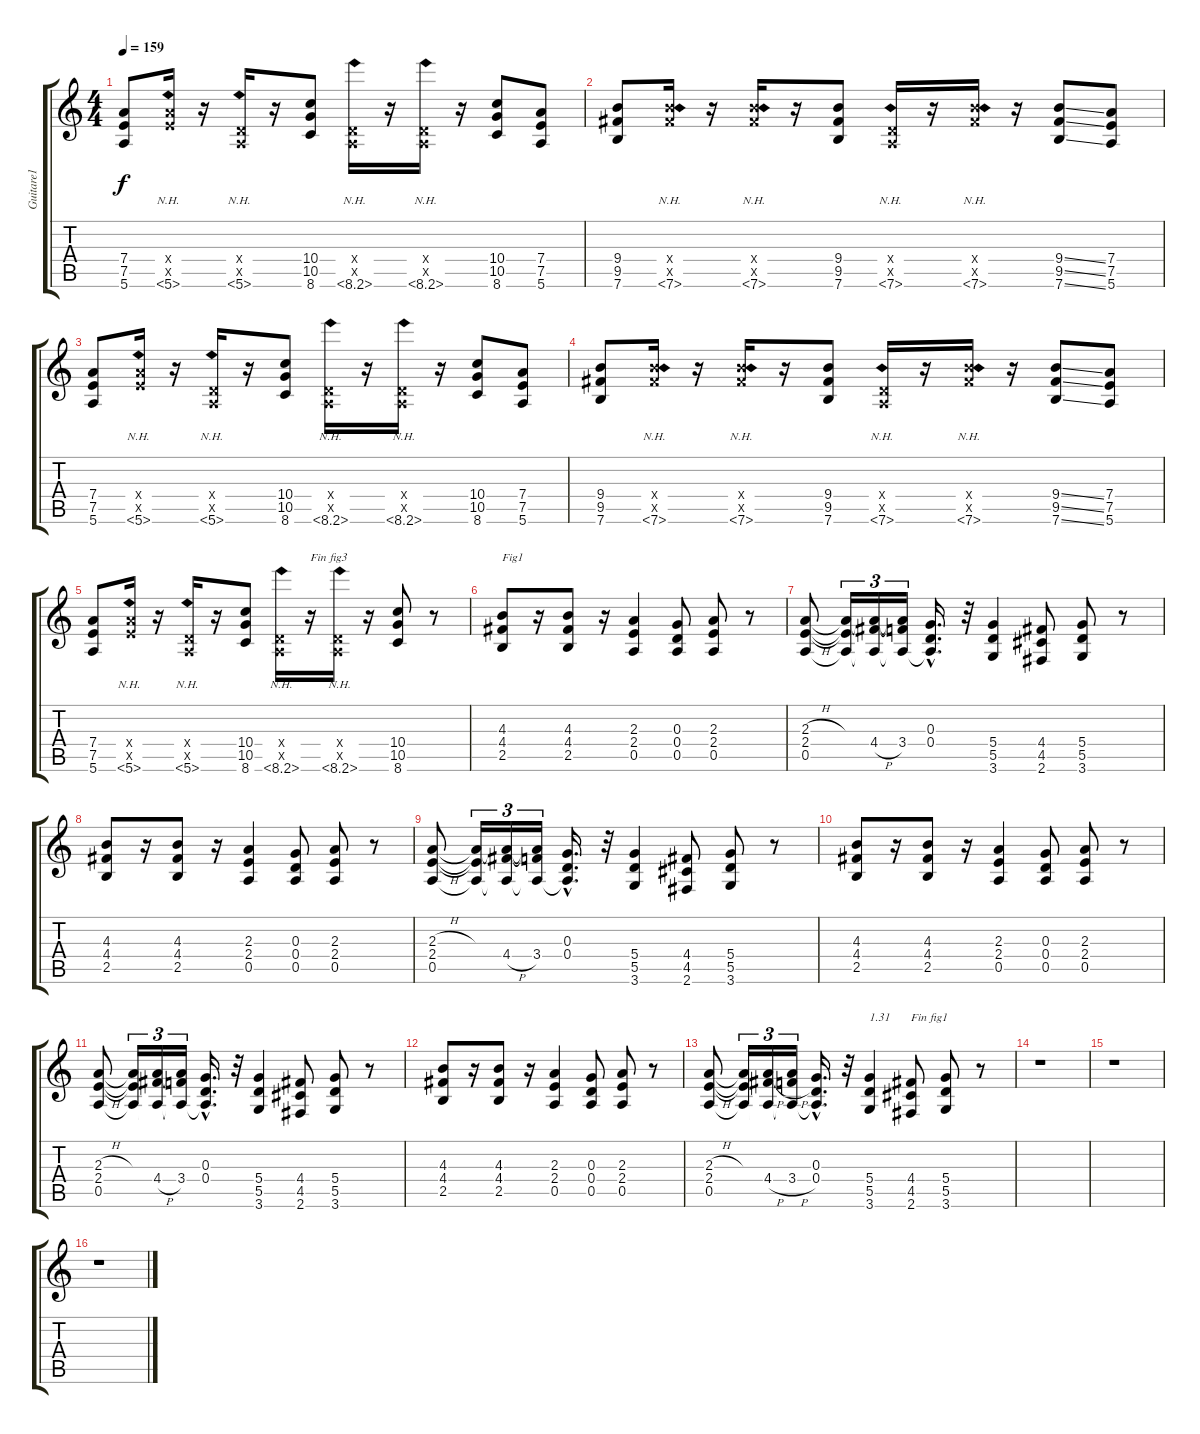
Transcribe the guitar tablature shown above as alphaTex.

\track ("Guitare1" "Guitare1") {instrument overdrivenguitar}
\staff {score tabs}
\tuning (E4 B3 G3 D3 A2 E2) {hide}
\ts (4 4)
\tempo 159
\clef g2
\ks c
(7.4 7.5 5.6).8{dy f} (7.4{x} 7.5{x} 5.6{nh}).16 r.16 (0.4{x} 0.5{x} 5.6{nh}).16 r.16 (10.4 10.5 8.6).8 (0.4{x} 0.5{x} 8.6{nh}).16 r.16 (0.4{x} 0.5{x} 8.6{nh}).16 r.16 (10.4 10.5 8.6).8 (7.4 7.5 5.6).8 |
(9.4 9.5 7.6).8 (9.4{x} 9.5{x} 7.6{nh}).16 r.16 (9.4{x} 9.5{x} 7.6{nh}).16 r.16 (9.4 9.5 7.6).8 (0.4{x} 0.5{x} 7.6{nh}).16 r.16 (9.4{x} 9.5{x} 7.6{nh}).16 r.16 (9.4{ss} 9.5{ss} 7.6{ss}).8 (7.4 7.5 5.6).8 |
(7.4 7.5 5.6).8 (7.4{x} 7.5{x} 5.6{nh}).16 r.16 (0.4{x} 0.5{x} 5.6{nh}).16 r.16 (10.4 10.5 8.6).8 (0.4{x} 0.5{x} 8.6{nh}).16 r.16 (0.4{x} 0.5{x} 8.6{nh}).16 r.16 (10.4 10.5 8.6).8 (7.4 7.5 5.6).8 |
(9.4 9.5 7.6).8 (9.4{x} 9.5{x} 7.6{nh}).16 r.16 (9.4{x} 9.5{x} 7.6{nh}).16 r.16 (9.4 9.5 7.6).8 (0.4{x} 0.5{x} 7.6{nh}).16 r.16 (9.4{x} 9.5{x} 7.6{nh}).16 r.16 (9.4{ss} 9.5{ss} 7.6{ss}).8 (7.4 7.5 5.6).8 |
(7.4 7.5 5.6).8 (7.4{x} 7.5{x} 5.6{nh}).16 r.16 (0.4{x} 0.5{x} 5.6{nh}).16 r.16 (10.4 10.5 8.6).8 (0.4{x} 0.5{x} 8.6{nh}).16 r.16{txt "Fin fig3"} (0.4{x} 0.5{x} 8.6{nh}).16 r.16 (10.4 10.5 8.6).8 r.8 |
(4.3 4.4 2.5).8{txt "Fig1"} r.16 (4.3 4.4 2.5).8 r.16 (2.3 2.4 0.5).4 (0.3 0.4 0.5).8 (2.3 2.4 0.5).8 r.8 |
(2.3{h} 2.4{h} 0.5).8 (2.3{t} 2.4{t} 0.5{t}).16{tu (3 2)} (2.3{t} 4.4{h} 0.5{t}).16{tu (3 2)} (2.3{t} 3.4 0.5{t}).16{tu (3 2)} (0.3{hac} 0.4{hac} 0.5{hac t}).16{d} r.32 (5.4 5.5 3.6).4 (4.4 4.5 2.6).8 (5.4 5.5 3.6).8 r.8 |
(4.3 4.4 2.5).8 r.16 (4.3 4.4 2.5).8 r.16 (2.3 2.4 0.5).4 (0.3 0.4 0.5).8 (2.3 2.4 0.5).8 r.8 |
(2.3{h} 2.4{h} 0.5).8 (2.3{t} 2.4{t} 0.5{t}).16{tu (3 2)} (2.3{t} 4.4{h} 0.5{t}).16{tu (3 2)} (2.3{t} 3.4 0.5{t}).16{tu (3 2)} (0.3{hac} 0.4{hac} 0.5{hac t}).16{d} r.32 (5.4 5.5 3.6).4 (4.4 4.5 2.6).8 (5.4 5.5 3.6).8 r.8 |
(4.3 4.4 2.5).8 r.16 (4.3 4.4 2.5).8 r.16 (2.3 2.4 0.5).4 (0.3 0.4 0.5).8 (2.3 2.4 0.5).8 r.8 |
(2.3{h} 2.4{h} 0.5).8 (2.3{t} 2.4{t} 0.5{t}).16{tu (3 2)} (2.3{t} 4.4{h} 0.5{t}).16{tu (3 2)} (2.3{t} 3.4 0.5{t}).16{tu (3 2)} (0.3{hac} 0.4{hac} 0.5{hac t}).16{d} r.32 (5.4 5.5 3.6).4 (4.4 4.5 2.6).8 (5.4 5.5 3.6).8 r.8 |
(4.3 4.4 2.5).8 r.16 (4.3 4.4 2.5).8 r.16 (2.3 2.4 0.5).4 (0.3 0.4 0.5).8 (2.3 2.4 0.5).8 r.8 |
(2.3{h} 2.4{h} 0.5).8 (2.3{t} 2.4{t} 0.5{t}).16{tu (3 2)} (2.3{t} 4.4{h} 0.5{t}).16{tu (3 2)} (2.3{t} 3.4{h} 0.5{t}).16{tu (3 2)} (0.3{hac} 0.4{hac} 0.5{hac t}).16{d} r.32 (5.4 5.5 3.6).4{txt "1.31"} (4.4 4.5 2.6).8{txt "Fin fig1"} (5.4 5.5 3.6).8 r.8 |
r.1 |
r.1 |
r.1
